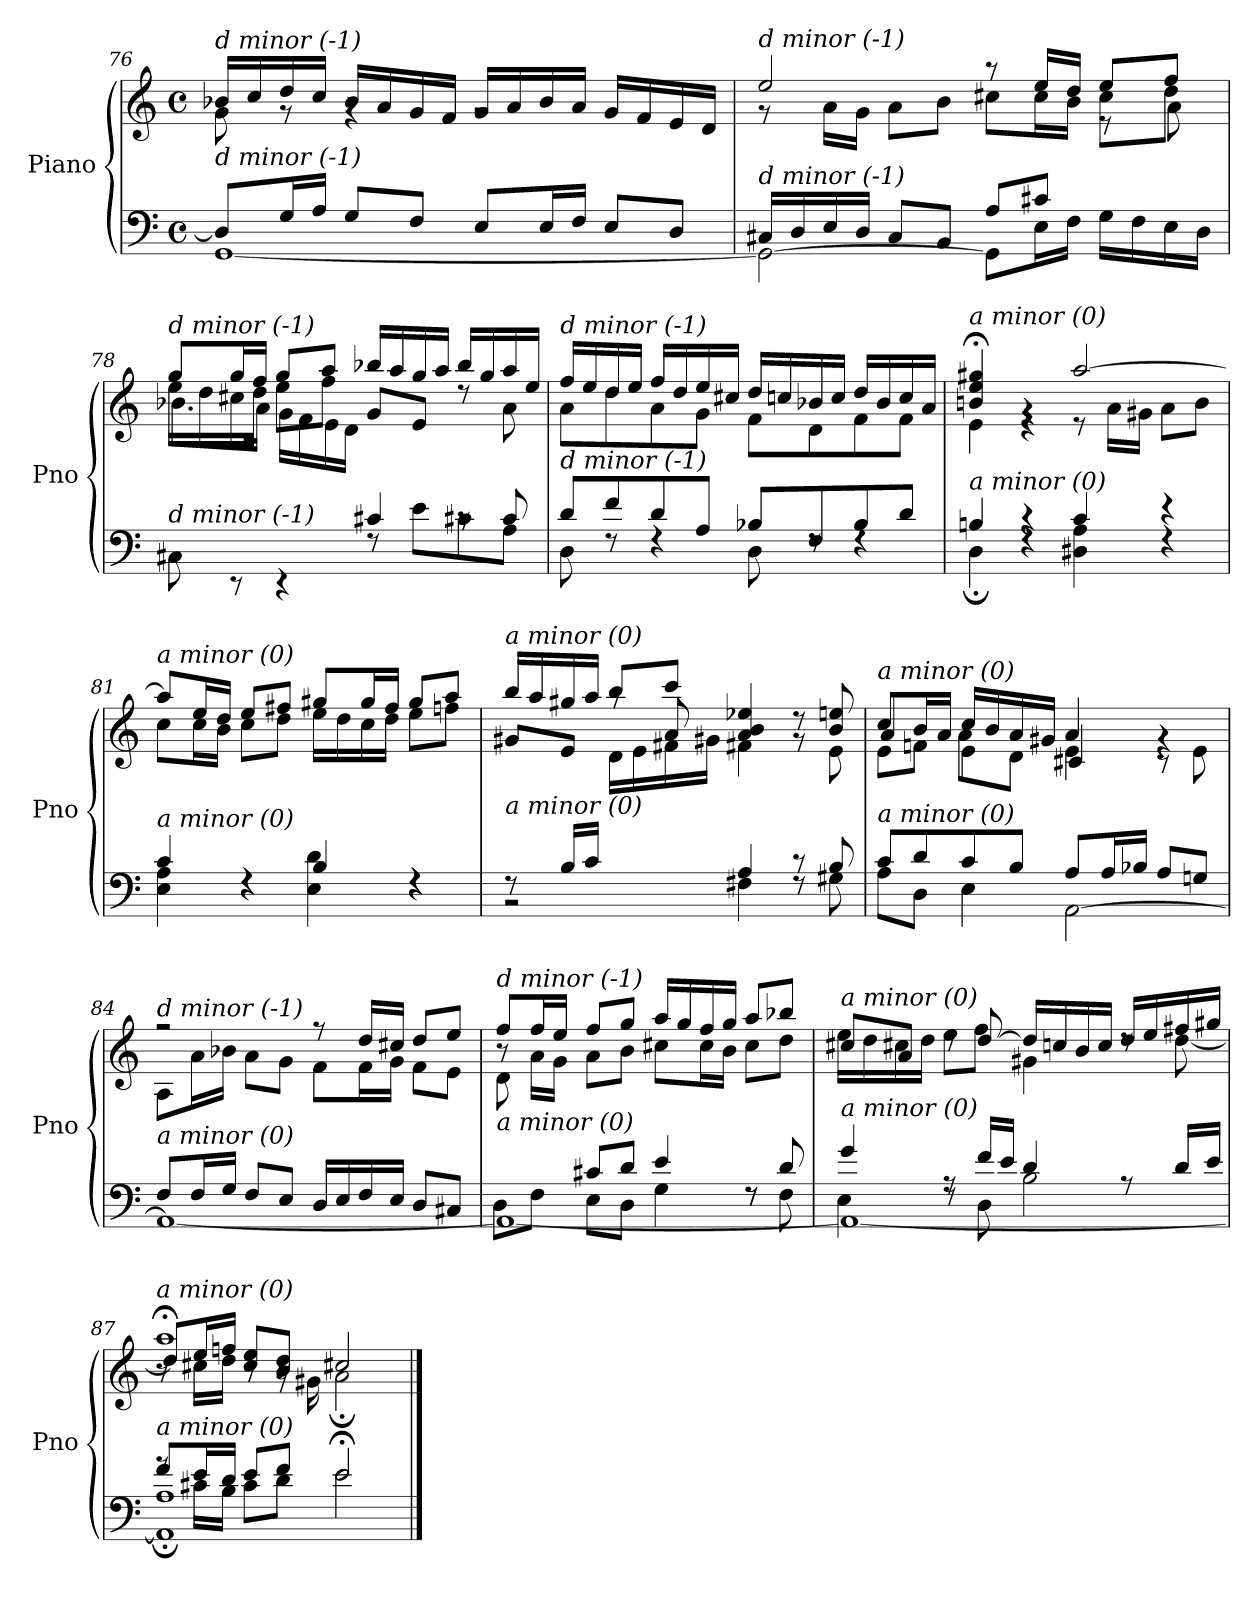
**kern	**kern
*part1	*part1
*staff2	*staff1
*I"Piano	*
*I'Pno	*
!!LO:LB:g=z
*clefF4	*clefG2
*k[]	*k[]
*M4/4	*M4/4
*met(c)	*met(c)
=76	=76
*^	*^
!	!	!LO:TX:i:t=d minor (-1)	!
!LO:TX:i:t=d minor (-1)	!	!	!
8D/L]	[1GG	16b-X/LL	8g\
.	.	16cc/	.
16G/L	.	16dd/	8rg
16A/JJ	.	16cc/JJ	.
8G/L	.	16b-/LL	4rg
.	.	16a/	.
8F/J	.	16g/	.
.	.	16f/JJ	.
8E/L	.	16g/LL	2rg
.	.	16a/	.
16E/L	.	16b-/	.
16F/JJ	.	16a/JJ	.
8E/L	.	16g/LL	.
.	.	16f/	.
8D/J	.	16e/	.
.	.	16d/JJ	.
!!LO:LB:g=z
=77	=77	=77	=77
*	*^	*^	*^
!	!	!	!LO:TX:i:t=d minor (-1)	!	!	!
!LO:TX:i:t=d minor (-1)	!	!	!	!	!	!
2.ryy	16C#X/LL	2GG\_	2ee/	8r	2.ryy	2.ryy
.	16D/	.	.	.	.	.
.	16E/	.	.	16a\LL	.	.
.	16D/JJ	.	.	16g\JJ	.	.
.	8C#/L	.	.	8a\L	.	.
.	8BB/J	.	.	8b\J	.	.
.	8A/L	8GG\L]	8r	8cc#X\L	.	.
.	8c#X/J	16E\L	16ee/LL	16cc#\L	.	.
.	.	16F\JJ	16dd/JJ	16b\JJ	.	.
4ryy	16G\LL	4ryy	8ee/L	8cc#\L	8re	4ryy
.	16F\	.	.	.	.	.
.	16E\	.	8ff/J	8dd\J	8a\	.
.	16D\JJ	.	.	.	.	.
=78	=78	=78	=78	=78	=78	=78
!	!	!	!LO:TX:i:t=d minor (-1)	!	!	!
!LO:TX:i:t=d minor (-1)	!	!	!	!	!	!
2ryy	8C#X\	2ryy	8gg/L	16ee\LL	8.b-X\L	2ryy
.	.	.	.	16dd\	.	.
.	8rEE	.	16gg/L	16cc#X\	.	.
.	.	.	16ff/JJ	16dd\JJ	16a\Jk	.
.	4rEE	.	8gg/L	8ee\L	16g\LL	.
.	.	.	.	.	16f\	.
.	.	.	8aa/J	8ff\J	16e\	.
.	.	.	.	.	16d\JJ	.
2ryy	4c#X/	8rF	16bb-X/LL	8g/L	2ryy	2ryy
.	.	.	16aa/	.	.	.
.	.	8e\L	16gg/	8e/J	.	.
.	.	.	16aa/JJ	.	.	.
.	8rc	8c#X\	16bb-/LL	8rdd	.	.
.	.	.	16gg/	.	.	.
.	8c#/	8A\J	16aa/	8a\	.	.
.	.	.	16ee/JJ	.	.	.
*	*v	*v	*	*	*	*
*	*	*	*v	*v	*v
!!LO:LB:g=z
=79	=79	=79	=79
!	!	!LO:TX:i:t=d minor (-1)	!
!LO:TX:i:t=d minor (-1)	!	!	!
8d/L	8D\	16ff/LL	8a\L
.	.	16ee/	.
8f/	8rF	16dd/	8dd\
.	.	16ee/JJ	.
8d/	4rF	16ff/LL	8a\
.	.	16dd/	.
8A/J	.	16ee/	8g\J
.	.	16cc#X/JJ	.
8B-X/L	8D\	16dd/LL	8f\L
.	.	16ccn/	.
8F/	8rF	16b-X/	8d\
.	.	16cc/JJ	.
8B-/	4rF	16dd/LL	8f\
.	.	16b-/	.
8d/J	.	16cc/	8f\J
.	.	16a/JJ	.
=80	=80	=80	=80
!	!	!LO:TX:i:t=a minor (0)	!
!LO:TX:i:t=a minor (0)	!	!	!
4Bn/	4D;\	4bn/;< 4ee/;< 4gg#X/;<	4e\
4r	4rF	4rg	4r
4c/	4D#X\ 4A\	[2aa/	8r
.	.	.	16a\LL
.	.	.	16g#X\JJ
4r	4rF	.	8a\L
.	.	.	8b\J
=81	=81	=81	=81
!	!	!LO:TX:i:t=a minor (0)	!
!LO:TX:i:t=a minor (0)	!	!	!
4c/	4E\ 4A\	8aa/L]	8cc\L
.	.	16ee/L	16cc\L
.	.	16dd/JJ	16b\JJ
4rF	4rF	8ee/L	8cc\L
.	.	8ff#X/J	8dd\J
4B/	4E\ 4d\	8gg#X/L	16ee\LL
.	.	.	16dd\
.	.	16gg#/L	16cc\
.	.	16ff#/JJ	16dd\JJ
4rF	4rF	8gg#/L	8ee\L
.	.	8aa/J	8ffn\J
!!LO:PB:g=z
=82	=82	=82	=82
*	*	*	*^
!	!	!LO:TX:i:t=a minor (0)	!	!
!LO:TX:i:t=a minor (0)	!	!	!	!
8rF	2r	16bb/LL	8g#X/L	4ryy
.	.	16aa/	.	.
16B/LL	.	16gg#X/	8e/J	.
16c/JJ	.	16aa/JJ	.	.
4ryy	.	8bb/L	8raa	16d\LL
.	.	.	.	16e\
.	.	8ccc/J	8a/	16f#X\
.	.	.	.	16g#X\JJ
4A/	4F#X\	4a/ 4b/ 4ee-Xi/	4f#X\	2ryy
8r	8rF	8rg	8rdd	.
8B/	8G#X\	8b/ 8ee/	8e\	.
=83	=83	=83	=83	=83
*	*^	*	*	*
!	!	!	!LO:TX:i:t=a minor (0)	!	!
!LO:TX:i:t=a minor (0)	!	!	!	!	!
2.ryy	8c/L	8A\L	8cc/L	8e\L	4a/
.	8d/	8D\J	16b/L	8fn\J	.
.	.	.	16a/JJ	.	.
.	8c/	4E\	16cc/LL	4e\	8a\L
.	.	.	16b/	.	.
.	8B/J	.	16a/	.	8d\J
.	.	.	16g#X/JJ	.	.
.	8A/L	[2AA\	4a/	4e\	4c#X/
.	16A/L	.	.	.	.
.	16B-Xj/JJ	.	.	.	.
4ryy	8A/L	.	4rg	8r	4ryy
.	8Gn/J	.	.	8e\	.
*	*v	*v	*	*	*
*	*	*	*v	*v
=84	=84	=84	=84
!	!	!LO:TX:i:t=d minor (-1)	!
!LO:TX:i:t=a minor (0)	!	!	!
8F/L	1AA_	2r	8A\L
16F/L	.	.	16a\L
16G/JJ	.	.	16b-X\JJ
8F/L	.	.	8a\L
8E/J	.	.	8g\J
16D/LL	.	8r	8f\L
16E/	.	.	.
16F/	.	16dd/LL	16f\L
16E/JJ	.	16cc#X/JJ	16g\JJ
8D/L	.	8dd/L	8f\L
8C#X/J	.	8ee/J	8e\J
!!LO:LB:g=z
=85	=85	=85	=85
*	*^	*	*^
!	!	!	!LO:TX:i:t=d minor (-1)	!	!
!LO:TX:i:t=a minor (0)	!	!	!	!	!
8ryy	1AA_	8D\L	8ff/L	8r	8d\L
16A/L	.	8F\J	16ff/L	16a\LL	2..ryy
16B/JJ	.	.	16ee/JJ	16g\JJ	.
8c#X/L	.	8E\L	8ff/L	8a\L	.
8d/J	.	8D\J	8gg/J	8b\J	.
4e/	.	4G\	16aa/LL	8cc#X\L	.
.	.	.	16gg/	.	.
.	.	.	16ff/	16cc#\L	.
.	.	.	16gg/JJ	16b\JJ	.
8rF	.	8rF	8aa/L	8cc#\L	.
8d/	.	8F\	8bb-X/J	8dd\J	.
*	*	*	*	*v	*v
=86	=86	=86	=86	=86
!	!	!	!LO:TX:i:t=a minor (0)	!
!LO:TX:i:t=a minor (0)	!	!	!	!
4g/	1AA_	4E\	8cc#X/L	16ee\LL
.	.	.	.	16dd\
.	.	.	8a/J	16cc#X\
.	.	.	.	16dd\JJ
8rA	.	8rF	8rdd	8ee\L
16f/LL	.	8D\	[8dd/	8ff\J
16e/JJ	.	.	.	.
4d/	.	2B\	16dd/LL]	4g#X\
.	.	.	16ccn/	.
.	.	.	16b/	.
.	.	.	16cc/JJ	.
8rA	.	.	16dd/LL	8rdd
.	.	.	16ee/	.
16d/LL	.	.	16ff#X/	[8dd\
16e/JJ	.	.	16gg#X/JJ	.
=87	=87	=87	=87	=87
*	*	*	*	*^
!	!	!	!LO:TX:i:t=a minor (0)	!	!
!LO:TX:i:t=a minor (0)	!	!	!	!	!
8f/L	1AA]; 1A;	8rg	1aa;<	8dd/L]	8r
16e/L	.	16c#X\LL	.	16ee/L	16cc#X\LL
16d/JJ	.	16B\JJ	.	16ffn/JJ	16dd\JJ
8e/L	.	8c#\L	.	8cc#/ 8ee/L	8r
8f/J	.	8d\J	.	8b/ 8dd/J	16r
.	.	.	.	.	16g#X\
2e/	.	2e;\	.	2cc#X;</	2a\
*v	*v	*v	*	*	*
*	*v	*v	*v
==	==
*-	*-
